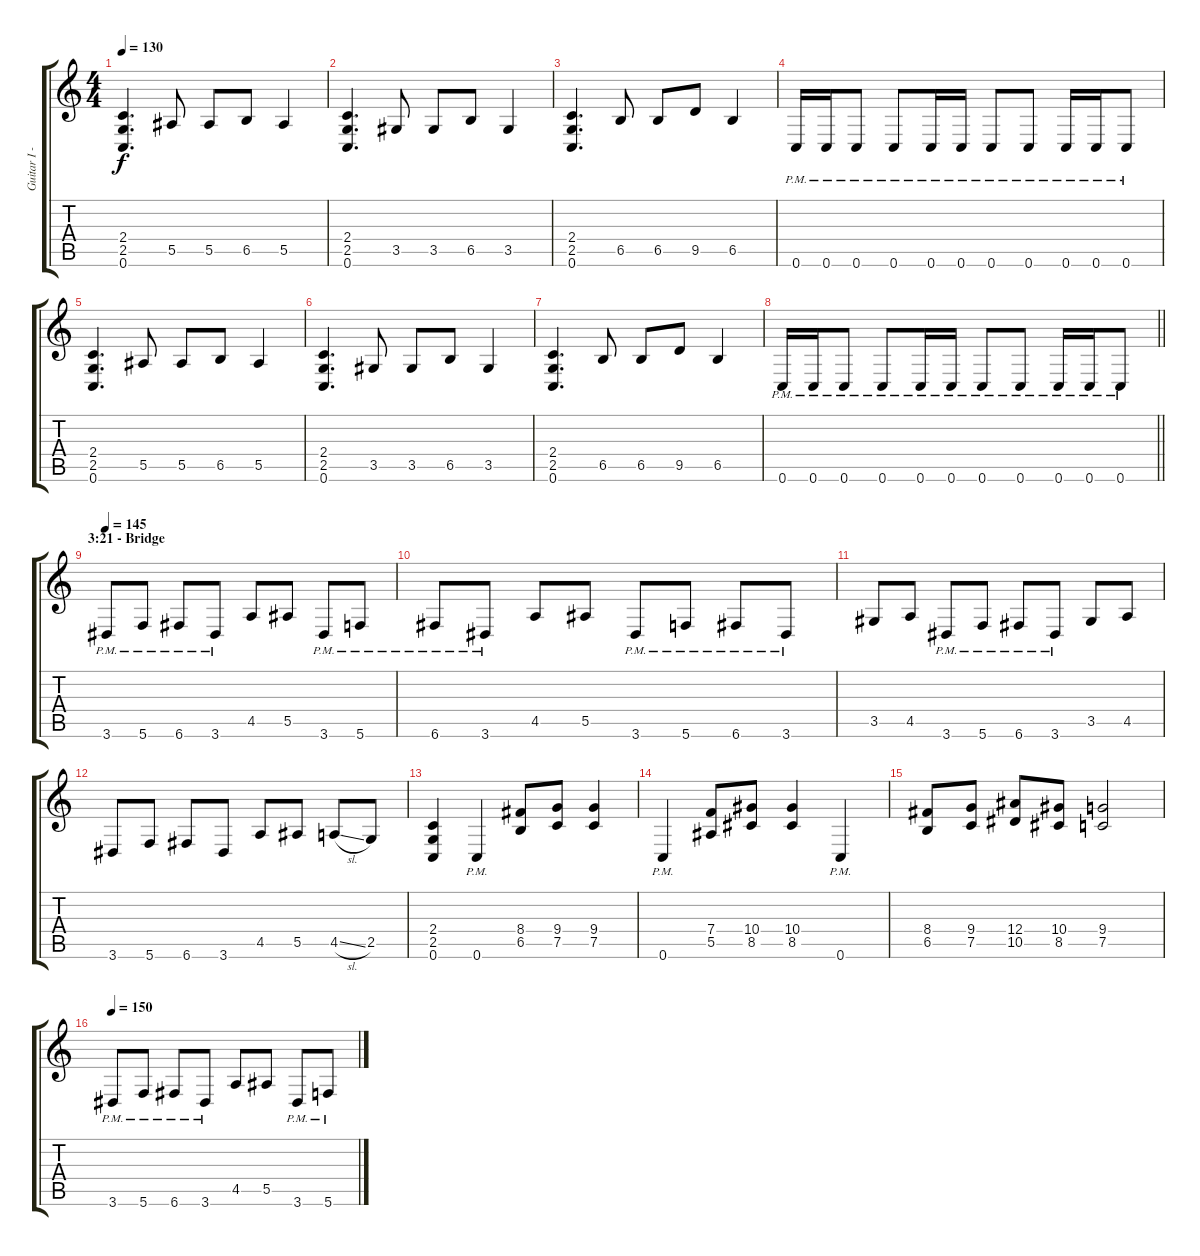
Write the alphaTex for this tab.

\track ("Guitar I - Martin Shirenc" "Guitar I -") {instrument distortionguitar}
\staff {score tabs}
\tuning (C4 G3 Eb3 Bb2 F2 C2) {hide}
\ts (4 4)
\tempo 130
\clef g2
\ks c
(2.4 2.5 0.6).4{d dy f} 5.5.8 5.5.8 6.5.8 5.5.4 |
(2.4 2.5 0.6).4{d} 3.5.8 3.5.8 6.5.8 3.5.4 |
(2.4 2.5 0.6).4{d} 6.5.8 6.5.8 9.5.8 6.5.4 |
0.6{pm}.16 0.6{pm}.16 0.6{pm}.8 0.6{pm}.8 0.6{pm}.16 0.6{pm}.16 0.6{pm}.8 0.6{pm}.8 0.6{pm}.16 0.6{pm}.16 0.6{pm}.8 |
(2.4 2.5 0.6).4{d} 5.5.8 5.5.8 6.5.8 5.5.4 |
(2.4 2.5 0.6).4{d} 3.5.8 3.5.8 6.5.8 3.5.4 |
(2.4 2.5 0.6).4{d} 6.5.8 6.5.8 9.5.8 6.5.4 |
\barLineRight lightlight
0.6{pm}.16 0.6{pm}.16 0.6{pm}.8 0.6{pm}.8 0.6{pm}.16 0.6{pm}.16 0.6{pm}.8 0.6{pm}.8 0.6{pm}.16 0.6{pm}.16 0.6{pm}.8 |
\section ("" "3:21 - Bridge")
\tempo 145
3.6{pm}.8 5.6{pm}.8 6.6{pm}.8 3.6{pm}.8 4.5.8 5.5.8 3.6{pm}.8 5.6{pm}.8 |
6.6{pm}.8 3.6{pm}.8 4.5.8 5.5.8 3.6{pm}.8 5.6{pm}.8 6.6{pm}.8 3.6{pm}.8 |
3.5.8 4.5.8 3.6{pm}.8 5.6{pm}.8 6.6{pm}.8 3.6{pm}.8 3.5.8 4.5.8 |
3.6.8 5.6.8 6.6.8 3.6.8 4.5.8 5.5.8 4.5{sl}.8 2.5.8 |
(2.4 2.5 0.6).4 0.6{pm}.4 (8.4 6.5).8 (9.4 7.5).8 (9.4 7.5).4 |
0.6{pm}.4 (7.4 5.5).8 (10.4 8.5).8 (10.4 8.5).4 0.6{pm}.4 |
(8.4 6.5).8 (9.4 7.5).8 (12.4 10.5).8 (10.4 8.5).8 (9.4 7.5).2 |
\tempo 150
3.6{pm}.8 5.6{pm}.8 6.6{pm}.8 3.6{pm}.8 4.5.8 5.5.8 3.6{pm}.8 5.6{pm}.8
